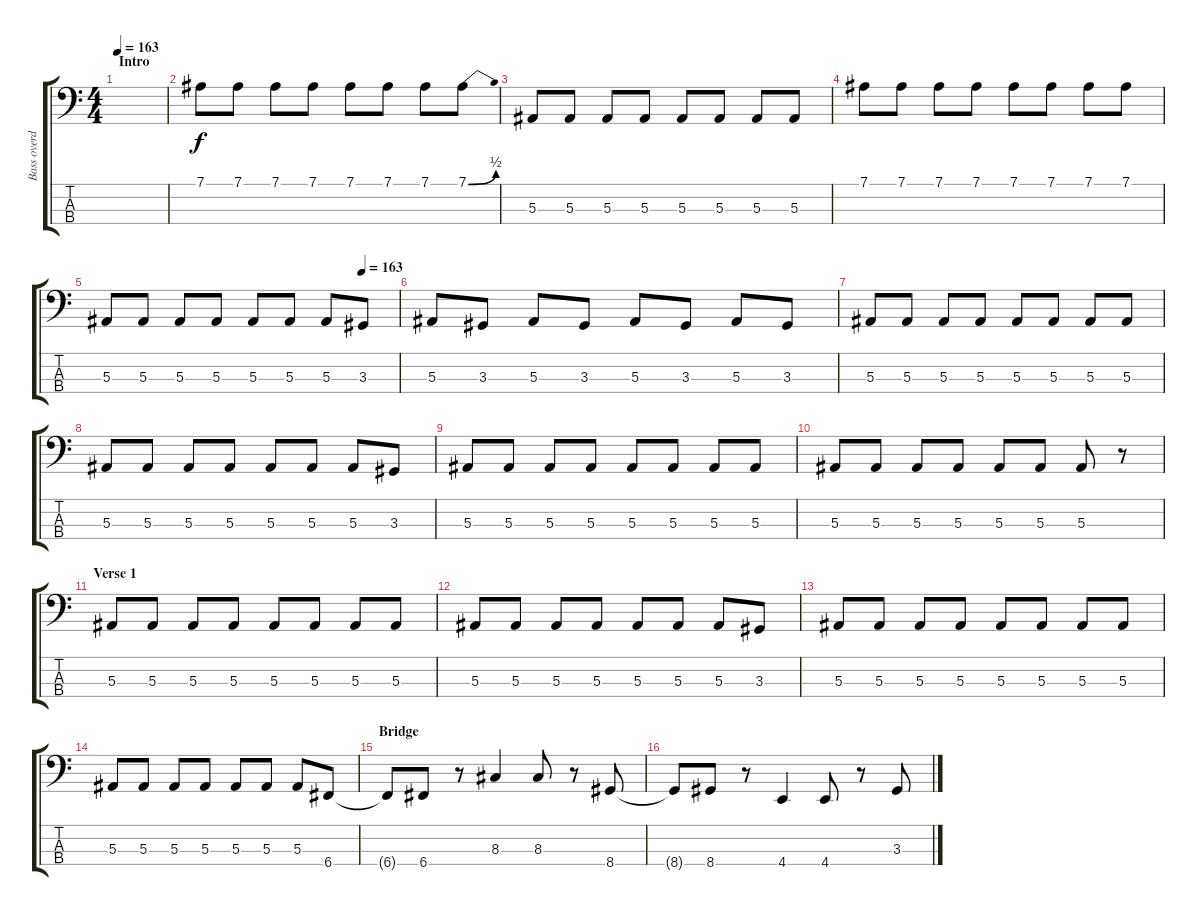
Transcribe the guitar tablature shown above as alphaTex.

\track ("Bass overdub" "Bass overd") {instrument overdrivenguitar}
\staff {score tabs}
\tuning (Eb2 Bb1 F1 C1) {hide}
\ts (4 4)
\section ("" "Intro")
\tempo 163
\tempo 157
\tempo 163
\clef f4
\ks c
|
7.1.8 7.1.8 7.1.8 7.1.8 7.1.8 7.1.8 7.1.8 7.1{be (bend 0 0 60 2)}.8 |
5.3.8 5.3.8 5.3.8 5.3.8 5.3.8 5.3.8 5.3.8 5.3.8 |
7.1.8 7.1.8 7.1.8 7.1.8 7.1.8 7.1.8 7.1.8 7.1.8 |
\tempo (163 0.875)
5.3.8 5.3.8 5.3.8 5.3.8 5.3.8 5.3.8 5.3.8 3.3.8 |
5.3.8 3.3.8 5.3.8 3.3.8 5.3.8 3.3.8 5.3.8 3.3.8 |
5.3.8 5.3.8 5.3.8 5.3.8 5.3.8 5.3.8 5.3.8 5.3.8 |
5.3.8 5.3.8 5.3.8 5.3.8 5.3.8 5.3.8 5.3.8 3.3.8 |
5.3.8 5.3.8 5.3.8 5.3.8 5.3.8 5.3.8 5.3.8 5.3.8 |
5.3.8 5.3.8 5.3.8 5.3.8 5.3.8 5.3.8 5.3.8 r.8 |
\section ("" "Verse 1")
5.3.8 5.3.8 5.3.8 5.3.8 5.3.8 5.3.8 5.3.8 5.3.8 |
5.3.8 5.3.8 5.3.8 5.3.8 5.3.8 5.3.8 5.3.8 3.3.8 |
5.3.8 5.3.8 5.3.8 5.3.8 5.3.8 5.3.8 5.3.8 5.3.8 |
5.3.8 5.3.8 5.3.8 5.3.8 5.3.8 5.3.8 5.3.8 6.4.8 |
\section ("" "Bridge")
6.4{t}.8 6.4.8 r.8 8.3.4 8.3.8 r.8 8.4.8 |
8.4{t}.8 8.4.8 r.8 4.4.4 4.4.8 r.8 3.3.8
